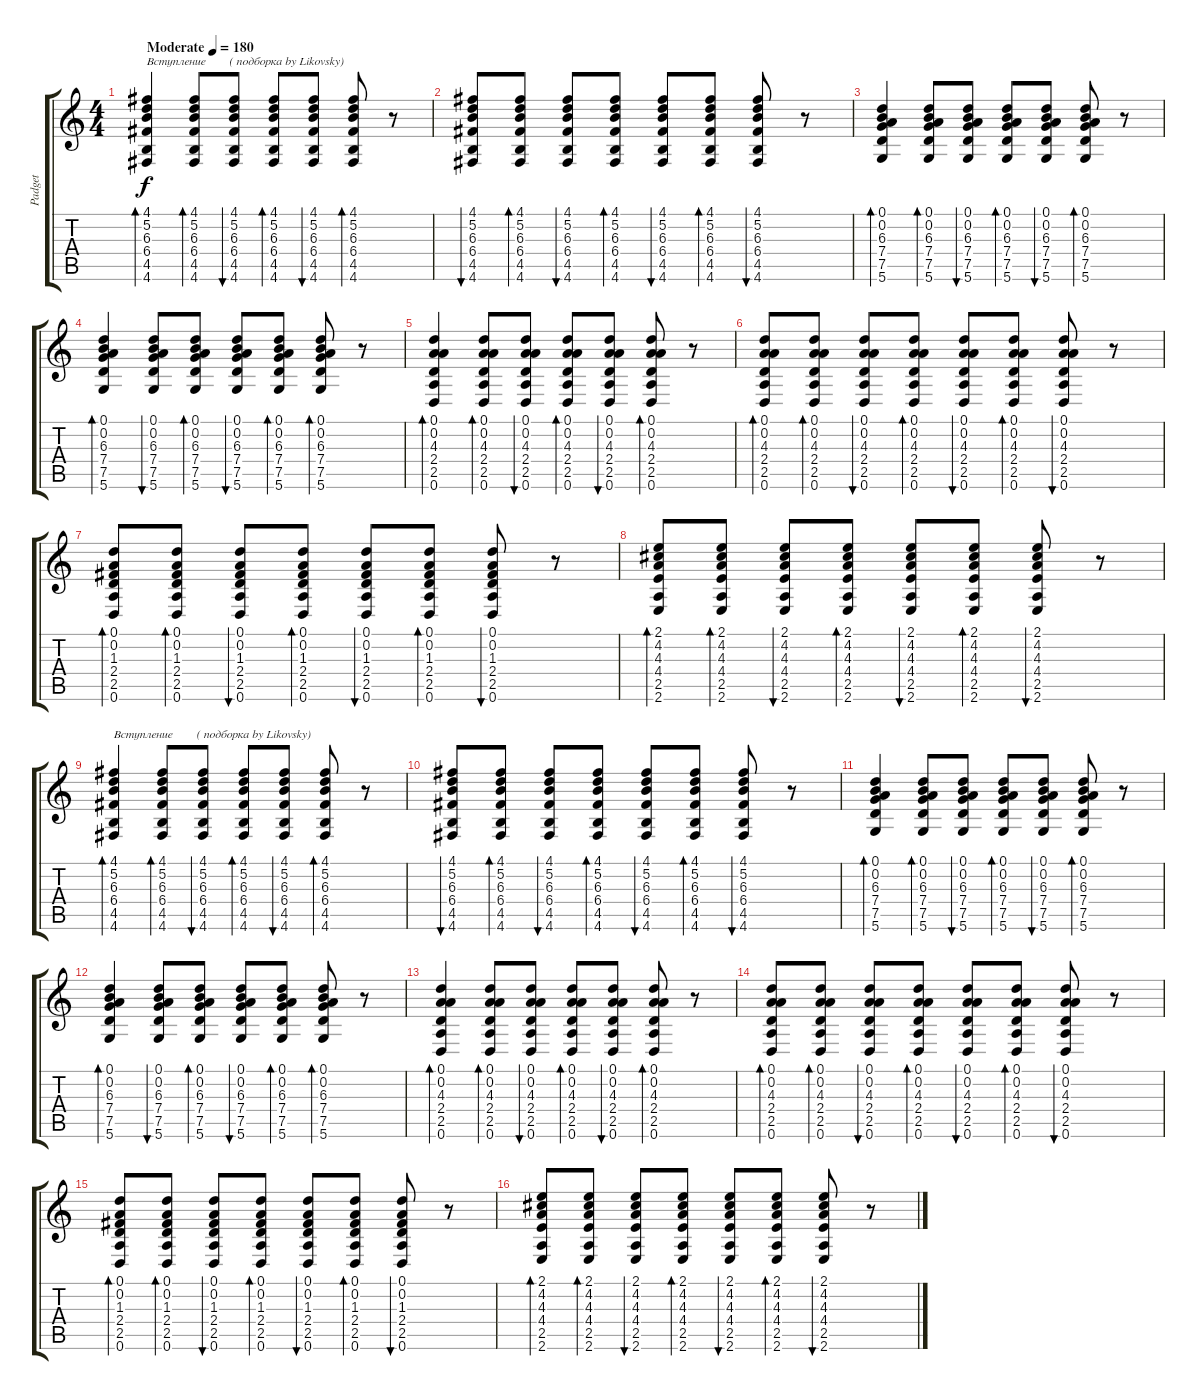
\track ("Padget" "Padget") {instrument acousticguitarsteel}
\staff {score tabs}
\tuning (D4 A3 F3 C3 G2 D2) {hide}
\ts (4 4)
\tempo (180 "Moderate")
\clef g2
\ks c
(4.1 5.2 6.3 6.4 4.5 4.6).4{bd 30 txt "Вступление        ( подборка by Likovsky)" dy f instrument acousticguitarsteel} (4.1 5.2 6.3 6.4 4.5 4.6).8{bd 30} (4.1 5.2 6.3 6.4 4.5 4.6).8{bu 30} (4.1 5.2 6.3 6.4 4.5 4.6).8{bd 30} (4.1 5.2 6.3 6.4 4.5 4.6).8{bu 30} (4.1 5.2 6.3 6.4 4.5 4.6).8{bd 30} r.8 |
(4.1 5.2 6.3 6.4 4.5 4.6).8{bu 30} (4.1 5.2 6.3 6.4 4.5 4.6).8{bd 30} (4.1 5.2 6.3 6.4 4.5 4.6).8{bu 30} (4.1 5.2 6.3 6.4 4.5 4.6).8{bd 30} (4.1 5.2 6.3 6.4 4.5 4.6).8{bu 30} (4.1 5.2 6.3 6.4 4.5 4.6).8{bd 30} (4.1 5.2 6.3 6.4 4.5 4.6).8{bu 30} r.8 |
(0.1 0.2 6.3 7.4 7.5 5.6).4{bd 30} (0.1 0.2 6.3 7.4 7.5 5.6).8{bd 30} (0.1 0.2 6.3 7.4 7.5 5.6).8{bu 30} (0.1 0.2 6.3 7.4 7.5 5.6).8{bd 30} (0.1 0.2 6.3 7.4 7.5 5.6).8{bu 30} (0.1 0.2 6.3 7.4 7.5 5.6).8{bd 30} r.8 |
(0.1 0.2 6.3 7.4 7.5 5.6).4{bd 30} (0.1 0.2 6.3 7.4 7.5 5.6).8{bu 30} (0.1 0.2 6.3 7.4 7.5 5.6).8{bd 30} (0.1 0.2 6.3 7.4 7.5 5.6).8{bu 30} (0.1 0.2 6.3 7.4 7.5 5.6).8{bd 30} (0.1 0.2 6.3 7.4 7.5 5.6).8{bd 30} r.8 |
(0.1 0.2 4.3 2.4 2.5 0.6).4{bd 30} (0.1 0.2 4.3 2.4 2.5 0.6).8{bd 30} (0.1 0.2 4.3 2.4 2.5 0.6).8{bu 30} (0.1 0.2 4.3 2.4 2.5 0.6).8{bd 30} (0.1 0.2 4.3 2.4 2.5 0.6).8{bu 30} (0.1 0.2 4.3 2.4 2.5 0.6).8{bd 30} r.8 |
(0.1 0.2 4.3 2.4 2.5 0.6).8{bd 30} (0.1 0.2 4.3 2.4 2.5 0.6).8{bd 30} (0.1 0.2 4.3 2.4 2.5 0.6).8{bu 30} (0.1 0.2 4.3 2.4 2.5 0.6).8{bd 30} (0.1 0.2 4.3 2.4 2.5 0.6).8{bu 30} (0.1 0.2 4.3 2.4 2.5 0.6).8{bd 30} (0.1 0.2 4.3 2.4 2.5 0.6).8{bu 30} r.8 |
(0.1 0.2 1.3 2.4 2.5 0.6).8{bd 30} (0.1 0.2 1.3 2.4 2.5 0.6).8{bd 30} (0.1 0.2 1.3 2.4 2.5 0.6).8{bu 30} (0.1 0.2 1.3 2.4 2.5 0.6).8{bd 30} (0.1 0.2 1.3 2.4 2.5 0.6).8{bu 30} (0.1 0.2 1.3 2.4 2.5 0.6).8{bd 30} (0.1 0.2 1.3 2.4 2.5 0.6).8{bu 30} r.8 |
(2.1 4.2 4.3 4.4 2.5 2.6).8{bd 30} (2.1 4.2 4.3 4.4 2.5 2.6).8{bd 30} (2.1 4.2 4.3 4.4 2.5 2.6).8{bu 30} (2.1 4.2 4.3 4.4 2.5 2.6).8{bd 30} (2.1 4.2 4.3 4.4 2.5 2.6).8{bu 30} (2.1 4.2 4.3 4.4 2.5 2.6).8{bd 30} (2.1 4.2 4.3 4.4 2.5 2.6).8{bu 30} r.8 |
(4.1 5.2 6.3 6.4 4.5 4.6).4{bd 30 txt "Вступление        ( подборка by Likovsky)"} (4.1 5.2 6.3 6.4 4.5 4.6).8{bd 30} (4.1 5.2 6.3 6.4 4.5 4.6).8{bu 30} (4.1 5.2 6.3 6.4 4.5 4.6).8{bd 30} (4.1 5.2 6.3 6.4 4.5 4.6).8{bu 30} (4.1 5.2 6.3 6.4 4.5 4.6).8{bd 30} r.8 |
(4.1 5.2 6.3 6.4 4.5 4.6).8{bu 30} (4.1 5.2 6.3 6.4 4.5 4.6).8{bd 30} (4.1 5.2 6.3 6.4 4.5 4.6).8{bu 30} (4.1 5.2 6.3 6.4 4.5 4.6).8{bd 30} (4.1 5.2 6.3 6.4 4.5 4.6).8{bu 30} (4.1 5.2 6.3 6.4 4.5 4.6).8{bd 30} (4.1 5.2 6.3 6.4 4.5 4.6).8{bu 30} r.8 |
(0.1 0.2 6.3 7.4 7.5 5.6).4{bd 30} (0.1 0.2 6.3 7.4 7.5 5.6).8{bd 30} (0.1 0.2 6.3 7.4 7.5 5.6).8{bu 30} (0.1 0.2 6.3 7.4 7.5 5.6).8{bd 30} (0.1 0.2 6.3 7.4 7.5 5.6).8{bu 30} (0.1 0.2 6.3 7.4 7.5 5.6).8{bd 30} r.8 |
(0.1 0.2 6.3 7.4 7.5 5.6).4{bd 30} (0.1 0.2 6.3 7.4 7.5 5.6).8{bu 30} (0.1 0.2 6.3 7.4 7.5 5.6).8{bd 30} (0.1 0.2 6.3 7.4 7.5 5.6).8{bu 30} (0.1 0.2 6.3 7.4 7.5 5.6).8{bd 30} (0.1 0.2 6.3 7.4 7.5 5.6).8{bd 30} r.8 |
(0.1 0.2 4.3 2.4 2.5 0.6).4{bd 30} (0.1 0.2 4.3 2.4 2.5 0.6).8{bd 30} (0.1 0.2 4.3 2.4 2.5 0.6).8{bu 30} (0.1 0.2 4.3 2.4 2.5 0.6).8{bd 30} (0.1 0.2 4.3 2.4 2.5 0.6).8{bu 30} (0.1 0.2 4.3 2.4 2.5 0.6).8{bd 30} r.8 |
(0.1 0.2 4.3 2.4 2.5 0.6).8{bd 30} (0.1 0.2 4.3 2.4 2.5 0.6).8{bd 30} (0.1 0.2 4.3 2.4 2.5 0.6).8{bu 30} (0.1 0.2 4.3 2.4 2.5 0.6).8{bd 30} (0.1 0.2 4.3 2.4 2.5 0.6).8{bu 30} (0.1 0.2 4.3 2.4 2.5 0.6).8{bd 30} (0.1 0.2 4.3 2.4 2.5 0.6).8{bu 30} r.8 |
(0.1 0.2 1.3 2.4 2.5 0.6).8{bd 30} (0.1 0.2 1.3 2.4 2.5 0.6).8{bd 30} (0.1 0.2 1.3 2.4 2.5 0.6).8{bu 30} (0.1 0.2 1.3 2.4 2.5 0.6).8{bd 30} (0.1 0.2 1.3 2.4 2.5 0.6).8{bu 30} (0.1 0.2 1.3 2.4 2.5 0.6).8{bd 30} (0.1 0.2 1.3 2.4 2.5 0.6).8{bu 30} r.8 |
(2.1 4.2 4.3 4.4 2.5 2.6).8{bd 30} (2.1 4.2 4.3 4.4 2.5 2.6).8{bd 30} (2.1 4.2 4.3 4.4 2.5 2.6).8{bu 30} (2.1 4.2 4.3 4.4 2.5 2.6).8{bd 30} (2.1 4.2 4.3 4.4 2.5 2.6).8{bu 30} (2.1 4.2 4.3 4.4 2.5 2.6).8{bd 30} (2.1 4.2 4.3 4.4 2.5 2.6).8{bu 30} r.8
